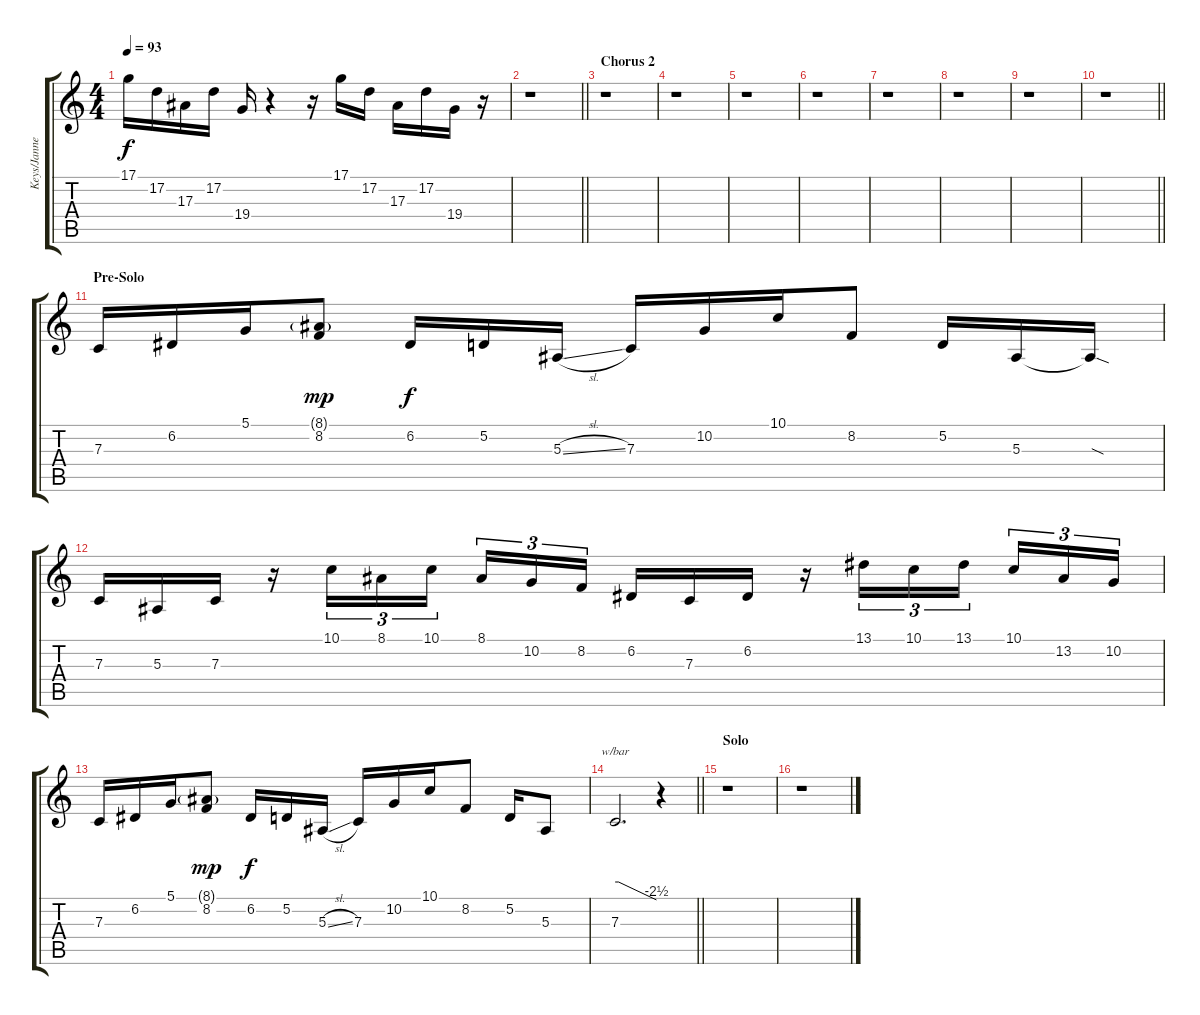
\track ("Keys/Janne" "Keys/Janne") {instrument stringensemble1}
\staff {score tabs}
\tuning (D4 A3 F3 C3 G2 C2) {hide}
\ts (4 4)
\tempo 93
\clef g2
\ks c
17.1.16{dy f} 17.2.16 17.3.16 17.2.16 19.4.16 r.4 r.16 17.1.16 17.2.16 17.3.16 17.2.16 19.4.16 r.16 |
\barLineRight lightlight
r.1 |
\section ("" "Chorus 2")
r.1 |
r.1 |
r.1 |
r.1 |
r.1 |
r.1 |
r.1 |
\barLineRight lightlight
r.1 |
\section ("" "Pre-Solo")
7.3.16{volume 13 balance 10 instrument lead1square} 6.2.16 5.1.16 (8.1{g} 8.2).8{dy mp} 6.2.16{dy f} 5.2.16 5.3{sl}.16 7.3.16 10.2.16 10.1.16 8.2.8 5.2.16 5.3.16 5.3{sod t}.16 |
7.3.16 5.3.16 7.3.16 r.16 10.1.16{tu (3 2)} 8.1.16{tu (3 2)} 10.1.16{tu (3 2) beam splitsecondary} 8.1.16{tu (3 2)} 10.2.16{tu (3 2)} 8.2.16{tu (3 2)} 6.2.16 7.3.16 6.2.16 r.16 13.1.16{tu (3 2)} 10.1.16{tu (3 2)} 13.1.16{tu (3 2) beam splitsecondary} 10.1.16{tu (3 2)} 13.2.16{tu (3 2)} 10.2.16{tu (3 2)} |
7.3.16 6.2.16 5.1.16 (8.1{g} 8.2).8{dy mp} 6.2.16{dy f} 5.2.16 5.3{sl}.16 7.3.16 10.2.16 10.1.16 8.2.8 5.2.16 5.3.8 |
\barLineRight lightlight
7.3.2{d tbe (custom default 0 0 5 0 60 -10)} r.4 |
\section ("" "Solo")
r.1 |
r.1
